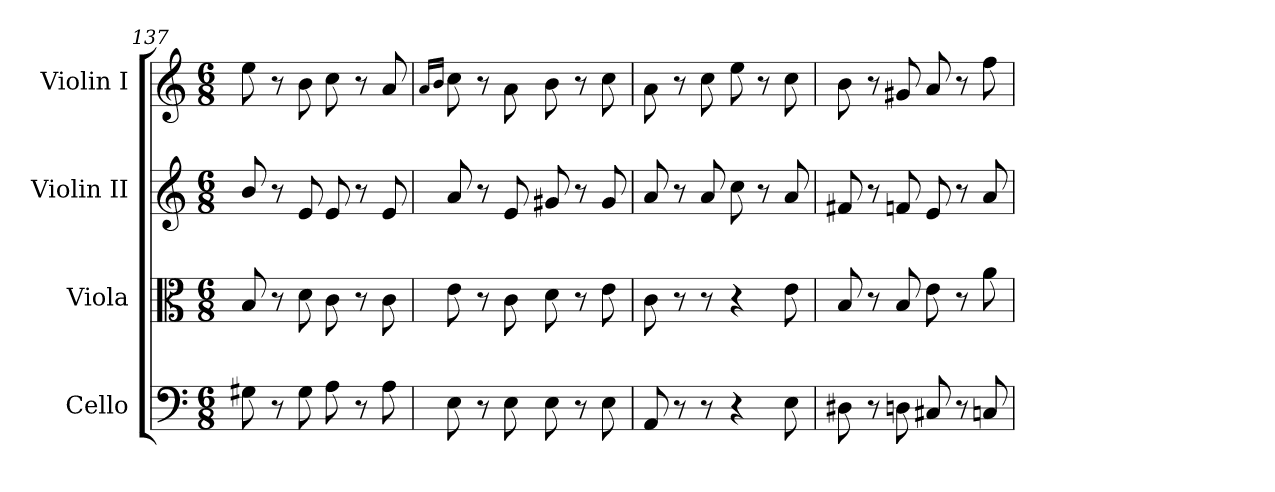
**kern	**kern	**kern	**kern
*part4	*part3	*part2	*part1
*staff4	*staff3	*staff2	*staff1
*I"Cello	*I"Viola	*I"Violin II	*I"Violin I
*	*I'Vla	*I'Vln	*I'Vln
*clefF4	*clefC3	*clefG2	*clefG2
*k[]	*k[]	*k[]	*k[]
*M6/8	*M6/8	*M6/8	*M6/8
=137	=137	=137	=137
8G#X\	8B/	8b/	8ee\
8r	8r	8r	8r
8G#\	8d\	8e/	8b\
8A\	8c\	8e/	8cc\
8r	8r	8r	8r
8A\	8c\	8e/	8a/
!!LO:LB:g=z
=138	=138	=138	=138
.	.	.	16qa/LL
.	.	.	16qb/JJ
8E\	8e\	8a/	8cc\
8r	8r	8r	8r
8E\	8c\	8e/	8a\
8E\	8d\	8g#X/	8b\
8r	8r	8r	8r
8E\	8e\	8g#/	8cc\
=139	=139	=139	=139
8AA/	8c\	8a/	8a\
8r	8r	8r	8r
8r	8r	8a/	8cc\
4r	4r	8cc\	8ee\
.	.	8r	8r
8E\	8e\	8a/	8cc\
=140	=140	=140	=140
8D#X\	8B/	8f#X/	8b\
8r	8r	8r	8r
8Dn\	8B/	8fn/	8g#X/
8C#X/	8e\	8e/	8a/
8r	8r	8r	8r
8Cn/	8a\	8a/	8ff\
=	=	=	=
*-	*-	*-	*-
